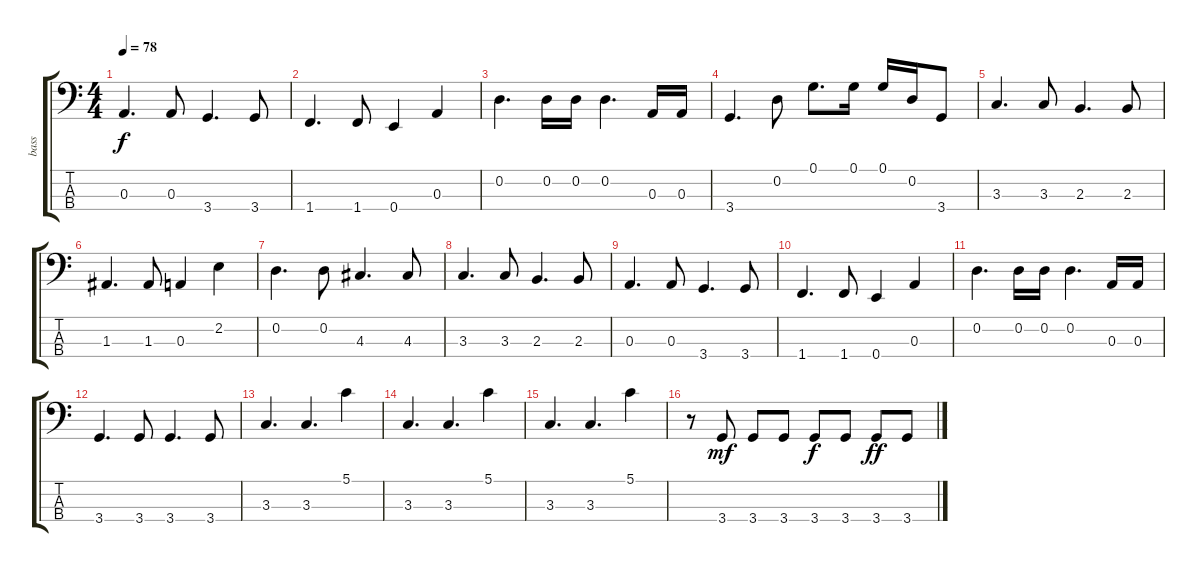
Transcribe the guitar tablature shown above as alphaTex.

\track ("bass" "bass") {instrument fretlessbass}
\staff {score tabs}
\tuning (G2 D2 A1 E1) {hide}
\ts (4 4)
\tempo 78
\clef f4
\ks c
0.3.4{d dy f} 0.3.8 3.4.4{d} 3.4.8 |
1.4.4{d} 1.4.8 0.4.4 0.3.4 |
0.2.4{d} 0.2.16 0.2.16 0.2.4{d} 0.3.16 0.3.16 |
3.4.4{d} 0.2.8 0.1.8{d} 0.1.16 0.1.16 0.2.16 3.4.8 |
3.3.4{d} 3.3.8 2.3.4{d} 2.3.8 |
1.3.4{d} 1.3.8 0.3.4 2.2.4 |
0.2.4{d} 0.2.8 4.3.4{d} 4.3.8 |
3.3.4{d} 3.3.8 2.3.4{d} 2.3.8 |
0.3.4{d} 0.3.8 3.4.4{d} 3.4.8 |
1.4.4{d} 1.4.8 0.4.4 0.3.4 |
0.2.4{d} 0.2.16 0.2.16 0.2.4{d} 0.3.16 0.3.16 |
3.4.4{d} 3.4.8 3.4.4{d} 3.4.8 |
3.3.4{d} 3.3.4{d} 5.1.4 |
3.3.4{d} 3.3.4{d} 5.1.4 |
3.3.4{d} 3.3.4{d} 5.1.4 |
r.8 3.4.8{dy mf} 3.4.8 3.4.8 3.4.8{dy f} 3.4.8 3.4.8{dy ff} 3.4.8
